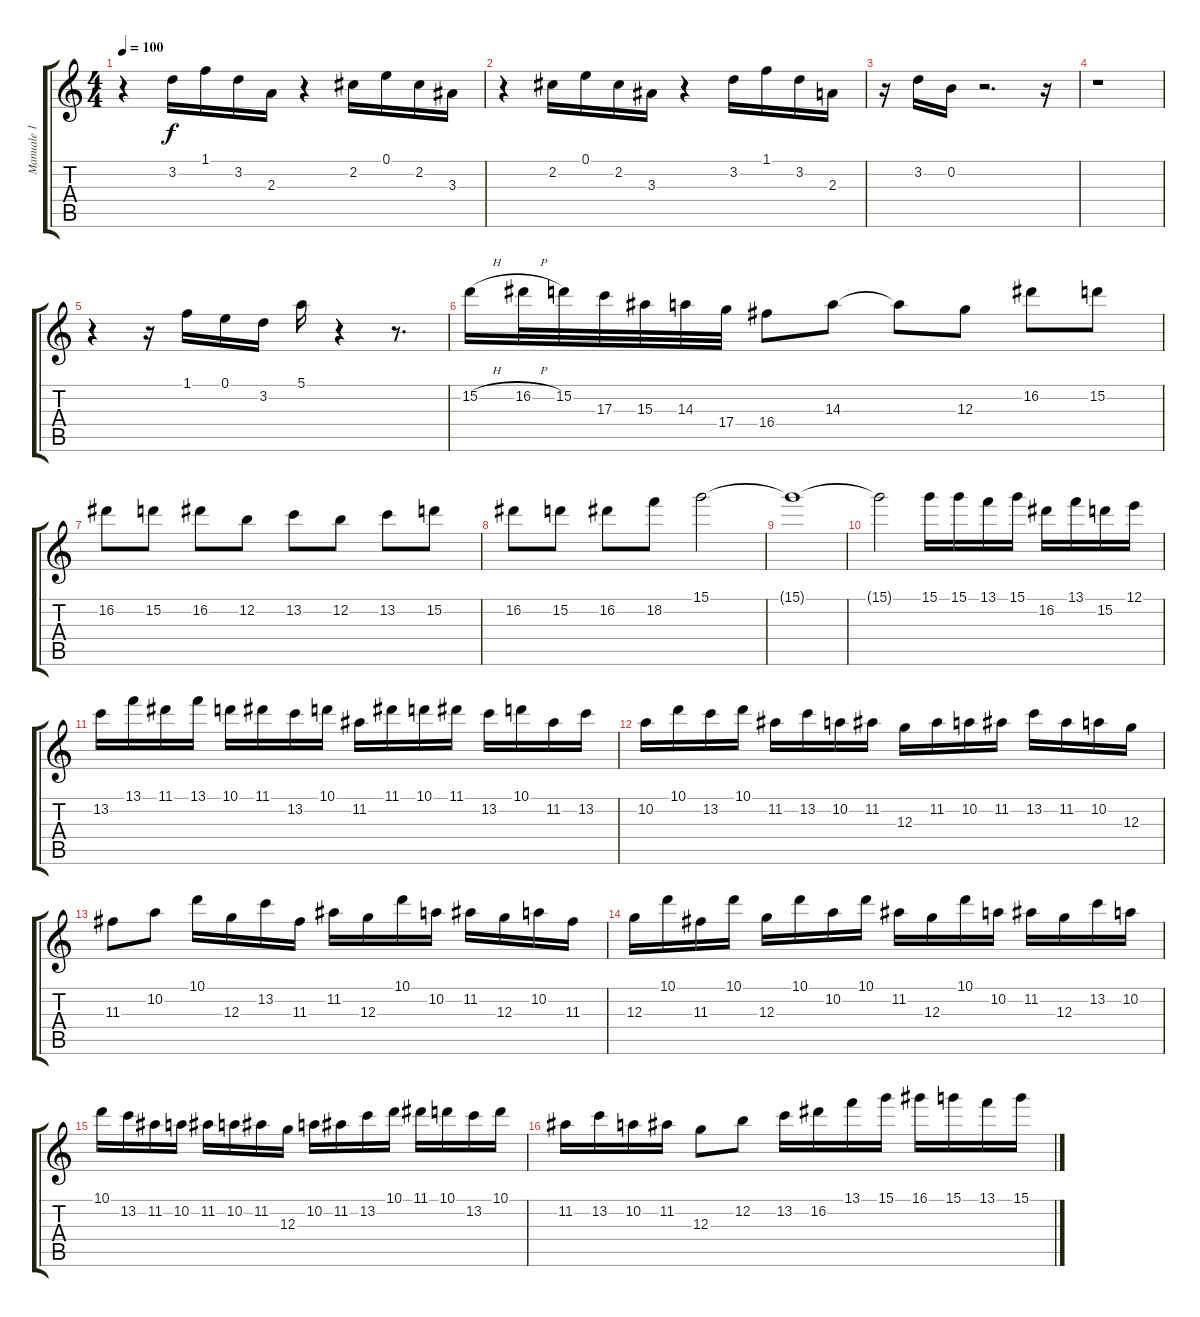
\track ("Manuale 1" "Manuale 1") {instrument overdrivenguitar}
\staff {score tabs}
\tuning (E4 B3 G3 D3 A2 E2) {hide}
\ts (4 4)
\tempo 100
\clef g2
\ks c
r.4{dy f} 3.2.16 1.1.16 3.2.16 2.3.16 r.4 2.2.16 0.1.16 2.2.16 3.3.16 |
r.4 2.2.16 0.1.16 2.2.16 3.3.16 r.4 3.2.16 1.1.16 3.2.16 2.3.16 |
r.16 3.2.16 0.2.16 r.2{d} r.16 |
r.1 |
r.4 r.16 1.1.16 0.1.16 3.2.16 5.1.16 r.4 r.8{d} |
15.2{h}.16 16.2{h}.32 15.2.32 17.3.32 15.3.32 14.3.32 17.4.32 16.4.8 14.3.8 14.3{t}.8 12.3.8 16.2.8 15.2.8 |
16.2.8 15.2.8 16.2.8 12.2.8 13.2.8 12.2.8 13.2.8 15.2.8 |
16.2.8 15.2.8 16.2.8 18.2.8 15.1.2 |
15.1{t}.1 |
15.1{t}.2 15.1.16 15.1.16 13.1.16 15.1.16 16.2.16 13.1.16 15.2.16 12.1.16 |
13.2.16 13.1.16 11.1.16 13.1.16 10.1.16 11.1.16 13.2.16 10.1.16 11.2.16 11.1.16 10.1.16 11.1.16 13.2.16 10.1.16 11.2.16 13.2.16 |
10.2.16 10.1.16 13.2.16 10.1.16 11.2.16 13.2.16 10.2.16 11.2.16 12.3.16 11.2.16 10.2.16 11.2.16 13.2.16 11.2.16 10.2.16 12.3.16 |
11.3.8 10.2.8 10.1.16 12.3.16 13.2.16 11.3.16 11.2.16 12.3.16 10.1.16 10.2.16 11.2.16 12.3.16 10.2.16 11.3.16 |
12.3.16 10.1.16 11.3.16 10.1.16 12.3.16 10.1.16 10.2.16 10.1.16 11.2.16 12.3.16 10.1.16 10.2.16 11.2.16 12.3.16 13.2.16 10.2.16 |
10.1.16 13.2.16 11.2.16 10.2.16 11.2.16 10.2.16 11.2.16 12.3.16 10.2.16 11.2.16 13.2.16 10.1.16 11.1.16 10.1.16 13.2.16 10.1.16 |
11.2.16 13.2.16 10.2.16 11.2.16 12.3.8 12.2.8 13.2.16 16.2.16 13.1.16 15.1.16 16.1.16 15.1.16 13.1.16 15.1.16
